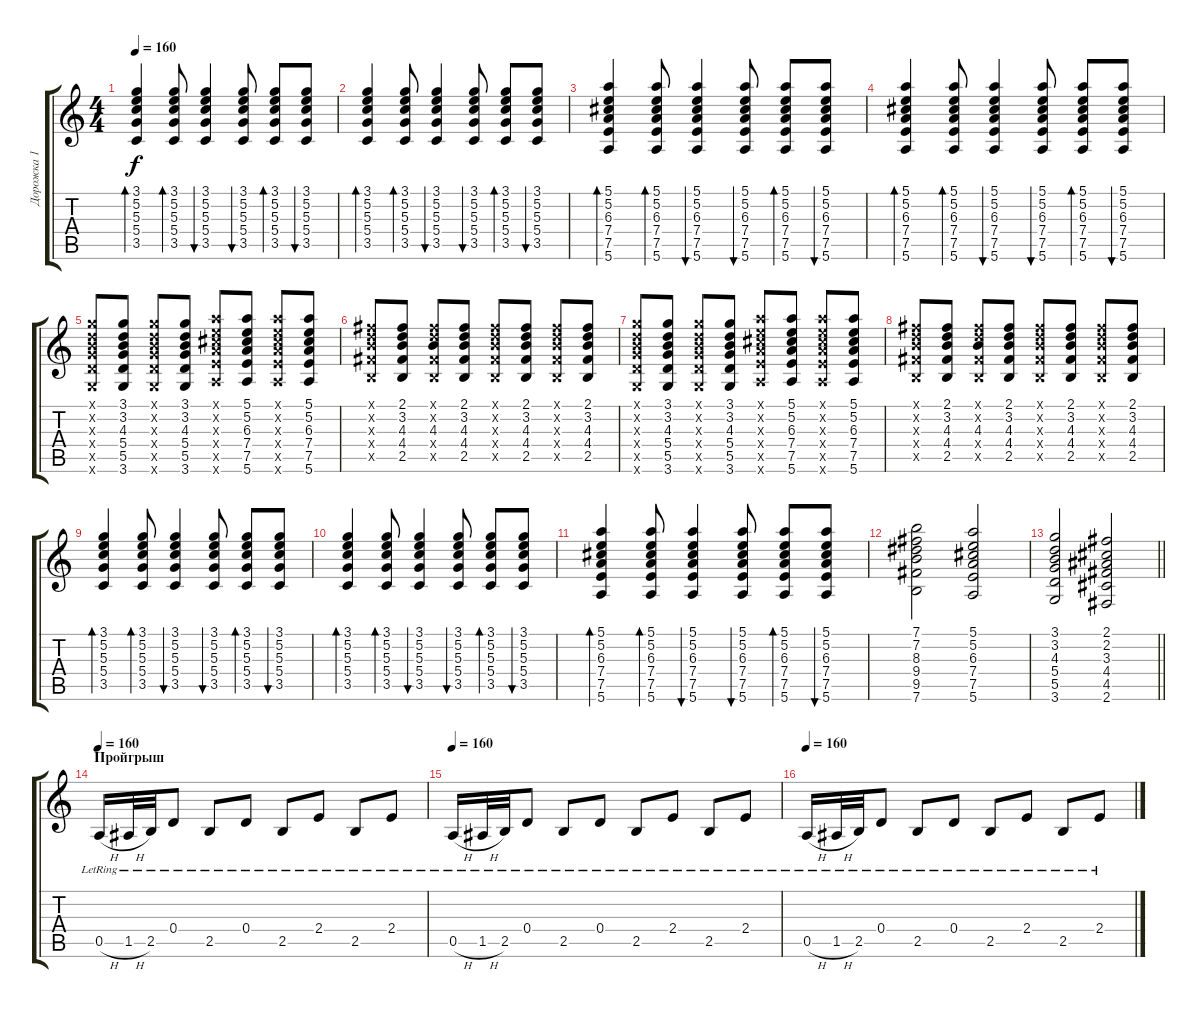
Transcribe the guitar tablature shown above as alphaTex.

\track ("Дорожка 1" "Дорожка 1") {instrument acousticguitarsteel}
\staff {score tabs}
\tuning (E4 B3 G3 D3 A2 E2) {hide}
\ts (4 4)
\tempo 160
\clef g2
\ks c
(3.1 5.2 5.3 5.4 3.5).4{bd 60 dy f} (3.1 5.2 5.3 5.4 3.5).8{bd 60} (3.1 5.2 5.3 5.4 3.5).4{bu 60} (3.1 5.2 5.3 5.4 3.5).8{bu 60} (3.1 5.2 5.3 5.4 3.5).8{bd 60} (3.1 5.2 5.3 5.4 3.5).8{bu 60} |
(3.1 5.2 5.3 5.4 3.5).4{bd 60} (3.1 5.2 5.3 5.4 3.5).8{bd 60} (3.1 5.2 5.3 5.4 3.5).4{bu 60} (3.1 5.2 5.3 5.4 3.5).8{bu 60} (3.1 5.2 5.3 5.4 3.5).8{bd 60} (3.1 5.2 5.3 5.4 3.5).8{bu 60} |
(5.1 5.2 6.3 7.4 7.5 5.6).4{bd 60} (5.1 5.2 6.3 7.4 7.5 5.6).8{bd 60} (5.1 5.2 6.3 7.4 7.5 5.6).4{bu 60} (5.1 5.2 6.3 7.4 7.5 5.6).8{bu 60} (5.1 5.2 6.3 7.4 7.5 5.6).8{bd 60} (5.1 5.2 6.3 7.4 7.5 5.6).8{bu 60} |
(5.1 5.2 6.3 7.4 7.5 5.6).4{bd 60} (5.1 5.2 6.3 7.4 7.5 5.6).8{bd 60} (5.1 5.2 6.3 7.4 7.5 5.6).4{bu 60} (5.1 5.2 6.3 7.4 7.5 5.6).8{bu 60} (5.1 5.2 6.3 7.4 7.5 5.6).8{bd 60} (5.1 5.2 6.3 7.4 7.5 5.6).8{bu 60} |
(3.1{x} 3.2{x} 4.3{x} 5.4{x} 5.5{x} 3.6{x}).8 (3.1 3.2 4.3 5.4 5.5 3.6).8 (3.1{x} 3.2{x} 4.3{x} 5.4{x} 5.5{x} 3.6{x}).8 (3.1 3.2 4.3 5.4 5.5 3.6).8 (5.1{x} 5.2{x} 6.3{x} 7.4{x} 7.5{x} 5.6{x}).8 (5.1 5.2 6.3 7.4 7.5 5.6).8 (5.1{x} 5.2{x} 6.3{x} 7.4{x} 7.5{x} 5.6{x}).8 (5.1 5.2 6.3 7.4 7.5 5.6).8 |
(2.1{x} 3.2{x} 4.3{x} 4.4{x} 2.5{x}).8 (2.1 3.2 4.3 4.4 2.5).8 (2.1{x} 3.2{x} 4.3 4.4{x} 2.5{x}).8 (2.1 3.2 4.3 4.4 2.5).8 (2.1{x} 3.2{x} 4.3{x} 4.4{x} 2.5{x}).8 (2.1 3.2 4.3 4.4 2.5).8 (2.1{x} 3.2{x} 4.3{x} 4.4{x} 2.5{x}).8 (2.1 3.2 4.3 4.4 2.5).8 |
(3.1{x} 3.2{x} 4.3{x} 5.4{x} 5.5{x} 3.6{x}).8 (3.1 3.2 4.3 5.4 5.5 3.6).8 (3.1{x} 3.2{x} 4.3{x} 5.4{x} 5.5{x} 3.6{x}).8 (3.1 3.2 4.3 5.4 5.5 3.6).8 (5.1{x} 5.2{x} 6.3{x} 7.4{x} 7.5{x} 5.6{x}).8 (5.1 5.2 6.3 7.4 7.5 5.6).8 (5.1{x} 5.2{x} 6.3{x} 7.4{x} 7.5{x} 5.6{x}).8 (5.1 5.2 6.3 7.4 7.5 5.6).8 |
(2.1{x} 3.2{x} 4.3{x} 4.4{x} 2.5{x}).8 (2.1 3.2 4.3 4.4 2.5).8 (2.1{x} 3.2{x} 4.3 4.4{x} 2.5{x}).8 (2.1 3.2 4.3 4.4 2.5).8 (2.1{x} 3.2{x} 4.3{x} 4.4{x} 2.5{x}).8 (2.1 3.2 4.3 4.4 2.5).8 (2.1{x} 3.2{x} 4.3{x} 4.4{x} 2.5{x}).8 (2.1 3.2 4.3 4.4 2.5).8 |
(3.1 5.2 5.3 5.4 3.5).4{bd 60} (3.1 5.2 5.3 5.4 3.5).8{bd 60} (3.1 5.2 5.3 5.4 3.5).4{bu 60} (3.1 5.2 5.3 5.4 3.5).8{bu 60} (3.1 5.2 5.3 5.4 3.5).8{bd 60} (3.1 5.2 5.3 5.4 3.5).8{bu 60} |
(3.1 5.2 5.3 5.4 3.5).4{bd 60} (3.1 5.2 5.3 5.4 3.5).8{bd 60} (3.1 5.2 5.3 5.4 3.5).4{bu 60} (3.1 5.2 5.3 5.4 3.5).8{bu 60} (3.1 5.2 5.3 5.4 3.5).8{bd 60} (3.1 5.2 5.3 5.4 3.5).8{bu 60} |
(5.1 5.2 6.3 7.4 7.5 5.6).4{bd 60} (5.1 5.2 6.3 7.4 7.5 5.6).8{bd 60} (5.1 5.2 6.3 7.4 7.5 5.6).4{bu 60} (5.1 5.2 6.3 7.4 7.5 5.6).8{bu 60} (5.1 5.2 6.3 7.4 7.5 5.6).8{bd 60} (5.1 5.2 6.3 7.4 7.5 5.6).8{bu 60} |
(7.1 7.2 8.3 9.4 9.5 7.6).2 (5.1 5.2 6.3 7.4 7.5 5.6).2 |
\barLineRight lightlight
(3.1 3.2 4.3 5.4 5.5 3.6).2 (2.1 2.2 3.3 4.4 4.5 2.6).2 |
\section ("" "Пройгрыш")
\tempo 160
0.5{h lr}.16 1.5{h lr}.32 2.5{lr}.32 0.4{lr}.8 2.5{lr}.8 0.4{lr}.8 2.5{lr}.8 2.4{lr}.8 2.5{lr}.8 2.4{lr}.8 |
\tempo 160
0.5{h lr}.16 1.5{h lr}.32 2.5{lr}.32 0.4{lr}.8 2.5{lr}.8 0.4{lr}.8 2.5{lr}.8 2.4{lr}.8 2.5{lr}.8 2.4{lr}.8 |
\tempo 160
0.5{h lr}.16 1.5{h lr}.32 2.5{lr}.32 0.4{lr}.8 2.5{lr}.8 0.4{lr}.8 2.5{lr}.8 2.4{lr}.8 2.5{lr}.8 2.4{lr}.8
